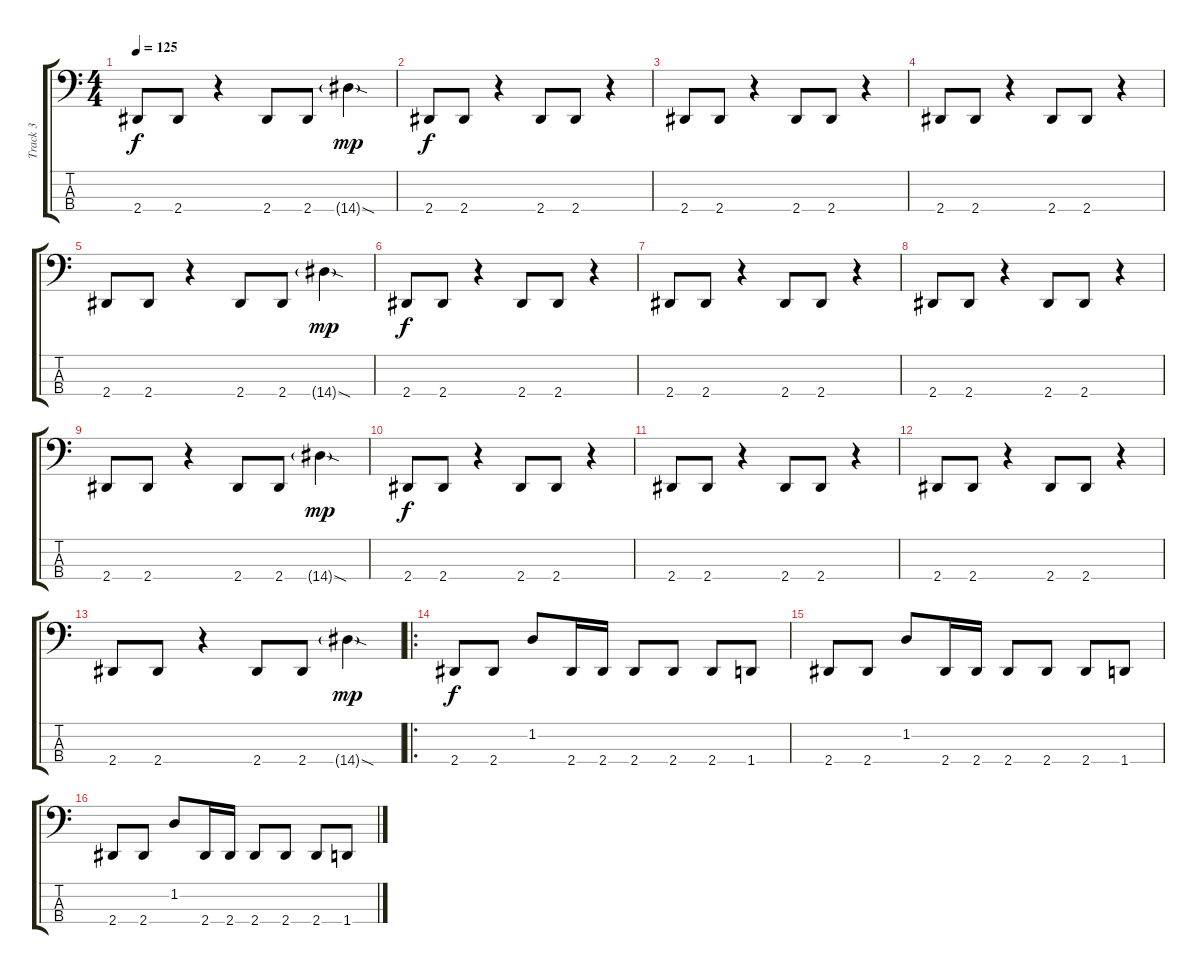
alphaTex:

\track ("Track 3" "Track 3") {instrument electricbasspick}
\staff {score tabs}
\tuning (Gb2 Db2 Ab1 Db1) {hide}
\ts (4 4)
\tempo 125
\clef f4
\ks c
2.4.8{dy f} 2.4.8 r.4 2.4.8 2.4.8 14.4{sod g}.4{dy mp} |
2.4.8{dy f} 2.4.8 r.4 2.4.8 2.4.8 r.4 |
2.4.8 2.4.8 r.4 2.4.8 2.4.8 r.4 |
2.4.8 2.4.8 r.4 2.4.8 2.4.8 r.4 |
2.4.8 2.4.8 r.4 2.4.8 2.4.8 14.4{sod g}.4{dy mp} |
2.4.8{dy f} 2.4.8 r.4 2.4.8 2.4.8 r.4 |
2.4.8 2.4.8 r.4 2.4.8 2.4.8 r.4 |
2.4.8 2.4.8 r.4 2.4.8 2.4.8 r.4 |
2.4.8 2.4.8 r.4 2.4.8 2.4.8 14.4{sod g}.4{dy mp} |
2.4.8{dy f} 2.4.8 r.4 2.4.8 2.4.8 r.4 |
2.4.8 2.4.8 r.4 2.4.8 2.4.8 r.4 |
2.4.8 2.4.8 r.4 2.4.8 2.4.8 r.4 |
2.4.8 2.4.8 r.4 2.4.8 2.4.8 14.4{sod g}.4{dy mp} |
\ro
2.4.8{dy f} 2.4.8 1.2.8 2.4.16 2.4.16 2.4.8 2.4.8 2.4.8 1.4.8 |
2.4.8 2.4.8 1.2.8 2.4.16 2.4.16 2.4.8 2.4.8 2.4.8 1.4.8 |
2.4.8 2.4.8 1.2.8 2.4.16 2.4.16 2.4.8 2.4.8 2.4.8 1.4.8
